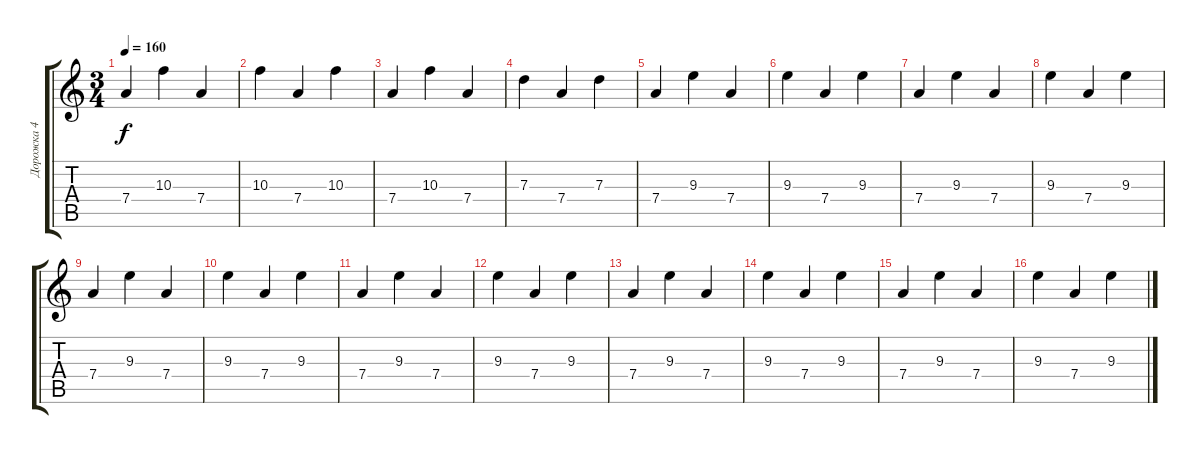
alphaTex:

\track ("Дорожка 4" "Дорожка 4") {instrument acousticguitarsteel}
\staff {score tabs}
\tuning (E4 B3 G3 D3 A2 E2) {hide}
\ts (3 4)
\tempo 160
\clef g2
\ks c
7.4.4{dy f} 10.3.4 7.4.4 |
10.3.4 7.4.4 10.3.4 |
7.4.4 10.3.4 7.4.4 |
7.3.4 7.4.4 7.3.4 |
7.4.4 9.3.4 7.4.4 |
9.3.4 7.4.4 9.3.4 |
7.4.4 9.3.4 7.4.4 |
9.3.4 7.4.4 9.3.4 |
7.4.4 9.3.4 7.4.4 |
9.3.4 7.4.4 9.3.4 |
7.4.4 9.3.4 7.4.4 |
9.3.4 7.4.4 9.3.4 |
7.4.4 9.3.4 7.4.4 |
9.3.4 7.4.4 9.3.4 |
7.4.4 9.3.4 7.4.4 |
9.3.4 7.4.4 9.3.4
